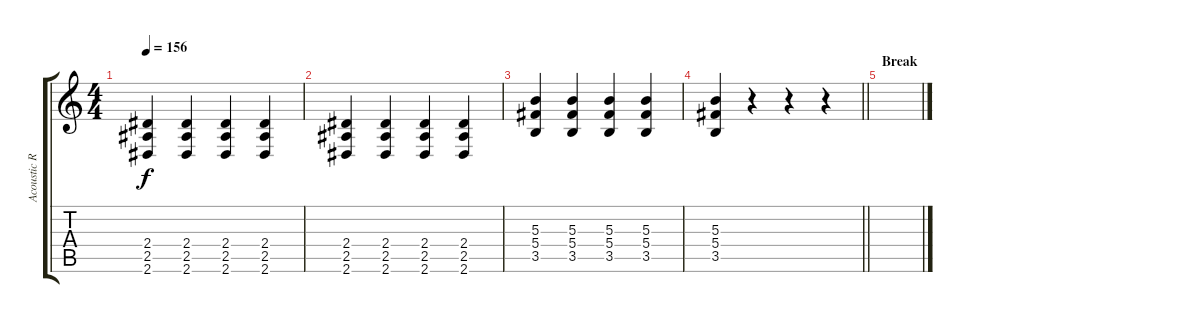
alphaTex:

\track ("Acoustic Rhytm Guitar [R]" "Acoustic R") {instrument acousticguitarsteel}
\staff {score tabs}
\tuning (Eb4 Bb3 Gb3 Db3 Ab2 Db2) {hide}
\ts (4 4)
\tempo 156
\clef g2
\ks c
(2.4 2.5 2.6).4{dy f} (2.4 2.5 2.6).4 (2.4 2.5 2.6).4 (2.4 2.5 2.6).4 |
(2.4 2.5 2.6).4 (2.4 2.5 2.6).4 (2.4 2.5 2.6).4 (2.4 2.5 2.6).4 |
(5.3 5.4 3.5).4 (5.3 5.4 3.5).4 (5.3 5.4 3.5).4 (5.3 5.4 3.5).4 |
\barLineRight lightlight
(5.3 5.4 3.5).4 r.4 r.4 r.4 |
\section ("" "Break")
